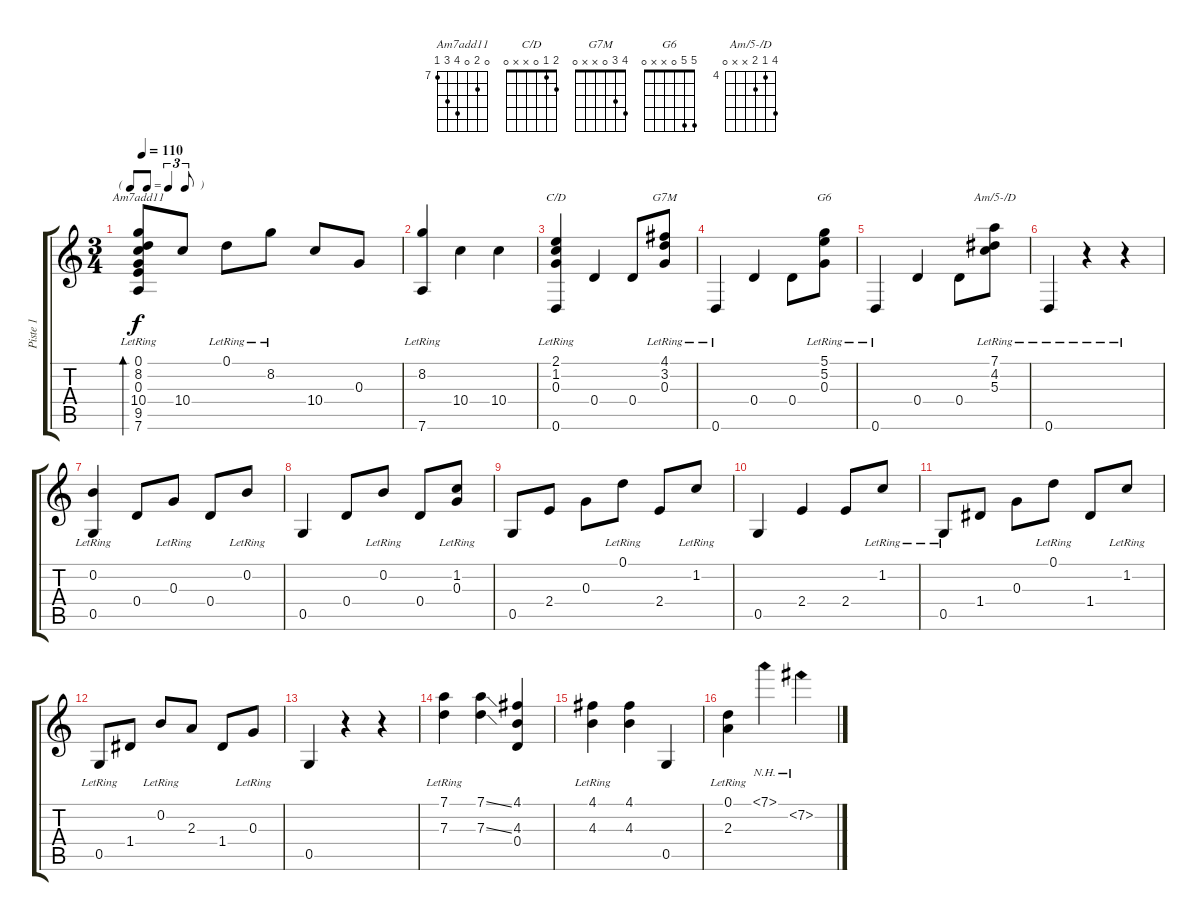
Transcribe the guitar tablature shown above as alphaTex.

\track ("Piste 1" "Piste 1") {instrument acousticguitarnylon}
\staff {score tabs}
\tuning (D4 B3 G3 D3 G2 D2) {hide}
\chord ("Am7add11" 0 8 0 10 9 7) {firstfret 7}
\chord ("C/D" 2 1 0 x x 0)
\chord ("G7M" 4 3 0 x x 0)
\chord ("G6" 5 5 0 x x 0)
\chord ("Am/5-/D" 7 4 5 x x 0) {firstfret 4}
\ts (3 4)
\tf triplet8th
\tempo 110
\clef g2
\ks c
(0.1{lr} 8.2{lr} 0.3{lr} 10.4 9.5{lr} 7.6{lr}).8{bd 60 ch "Am7add11" dy f} 10.4.8 0.1{lr}.8 8.2{lr}.8 10.4.8 0.3.8 |
(8.2{lr} 7.6{lr}).4 10.4.4 10.4.4 |
(2.1{lr} 1.2{lr} 0.3{lr} 0.6{lr}).4{ch "C/D"} 0.4.4 0.4.8 (4.1{lr} 3.2{lr} 0.3{lr}).8{ch "G7M"} |
0.6{lr}.4 0.4.4 0.4.8 (5.1{lr} 5.2{lr} 0.3{lr}).8{ch "G6"} |
0.6{lr}.4 0.4.4 0.4.8 (7.1{lr} 4.2{lr} 5.3{lr}).8{ch "Am/5-/D"} |
0.6{lr}.4 r.4 r.4 |
(0.2{lr} 0.5).4 0.4.8 0.3{lr}.8 0.4.8 0.2{lr}.8 |
0.5.4 0.4.8 0.2{lr}.8 0.4.8 (1.2{lr} 0.3{lr}).8 |
0.5.8 2.4.8 0.3.8 0.1{lr}.8 2.4.8 1.2{lr}.8 |
0.5.4 2.4.4 2.4.8 1.2{lr}.8 |
0.5{lr}.8 1.4.8 0.3.8 0.1{lr}.8 1.4.8 1.2{lr}.8 |
0.5{lr}.8 1.4.8 0.2{lr}.8 2.3.8 1.4.8 0.3{lr}.8 |
0.5.4 r.4 r.4 |
(7.1{lr} 7.3{lr}).4 (7.1{ss} 7.3{ss}).4 (4.1 4.3 0.4).4 |
(4.1{lr} 4.3{lr}).4 (4.1 4.3).4 0.5.4 |
(0.1{lr} 2.3{lr}).4 7.1{nh}.4 7.2{nh}.4
